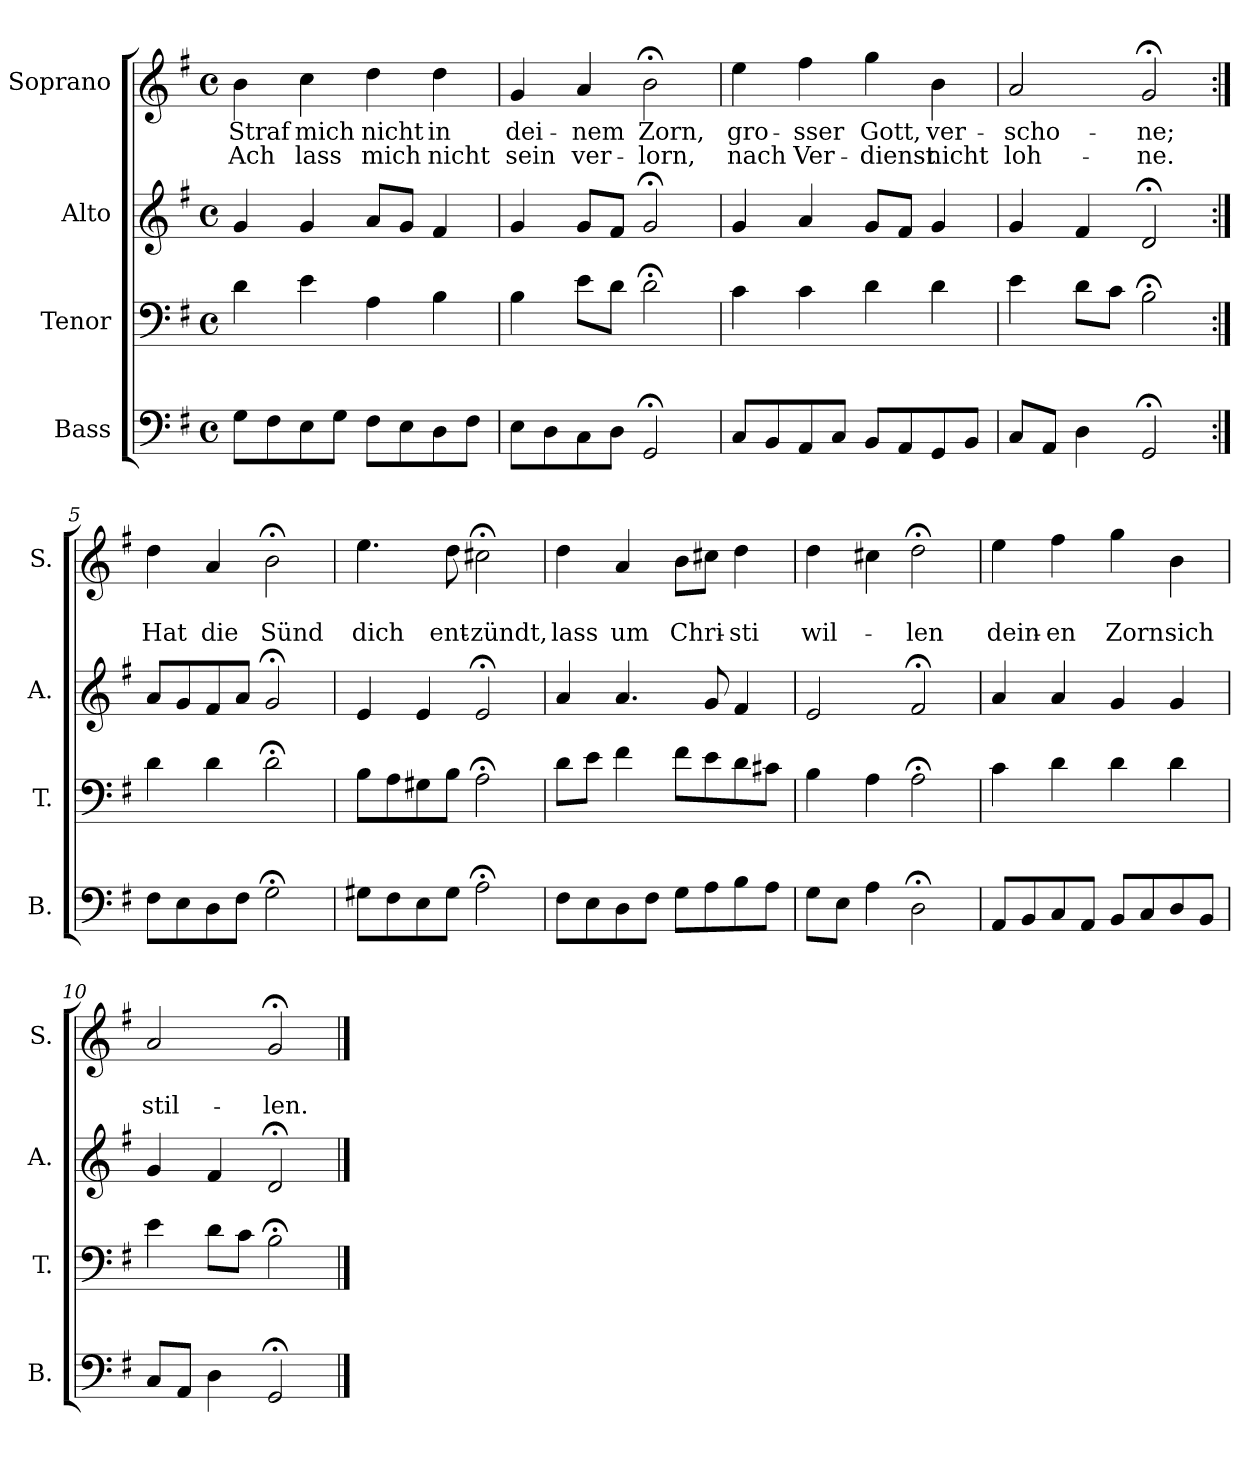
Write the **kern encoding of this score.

**kern	**kern	**kern	**kern	**text	**text
*part4	*part3	*part2	*part1	*part1	*part1
*staff4	*staff3	*staff2	*staff1	*staff1	*staff1
*I"Bass	*I"Tenor	*I"Alto	*I"Soprano	*	*
*I'B.	*I'T.	*I'A.	*I'S.	*	*
*clefF4	*clefF4	*clefG2	*clefG2	*	*
*k[f#]	*k[f#]	*k[f#]	*k[f#]	*	*
*G:	*G:	*G:	*G:	*	*
*M4/4	*M4/4	*M4/4	*M4/4	*	*
*met(c)	*met(c)	*met(c)	*met(c)	*	*
=1	=1	=1	=1	=1	=1
8G\L	4d\	4g/	4b\	Straf	Ach
8F#\	.	.	.	.	.
8E\	4e\	4g/	4cc\	mich	lass
8G\J	.	.	.	.	.
8F#\L	4A\	8a/L	4dd\	nicht	mich
8E\	.	8g/J	.	.	.
8D\	4B\	4f#/	4dd\	in	nicht
8F#\J	.	.	.	.	.
=2	=2	=2	=2	=2	=2
8E\L	4B\	4g/	4g/	dei-	sein
8D\	.	.	.	.	.
8C\	8e\L	8g/L	4a/	-nem	ver-
8D\J	8d\J	8f#/J	.	.	.
2GG;</	2d;<\	2g;</	2b;<\	Zorn,	-lorn,
=3	=3	=3	=3	=3	=3
8C/L	4c\	4g/	4ee\	gro-	nach
8BB/	.	.	.	.	.
8AA/	4c\	4a/	4ff#\	-sser	Ver-
8C/J	.	.	.	.	.
8BB/L	4d\	8g/L	4gg\	Gott,	-dienst
8AA/	.	8f#/J	.	.	.
8GG/	4d\	4g/	4b\	ver-	nicht
8BB/J	.	.	.	.	.
=4	=4	=4	=4	=4	=4
8C/L	4e\	4g/	2a/	-scho-	loh-
8AA/J	.	.	.	.	.
4D\	8d\L	4f#/	.	.	.
.	8c\J	.	.	.	.
2GG;</	2B;<\	2d;</	2g;</	-ne;	-ne.
=5:|!	=5:|!	=5:|!	=5:|!	=5:|!	=5:|!
8F#\L	4d\	8a/L	4dd\	.	Hat
8E\	.	8g/	.	.	.
8D\	4d\	8f#/	4a/	.	die
8F#\J	.	8a/J	.	.	.
2G;<\	2d;<\	2g;</	2b;<\	.	Sünd
!!LO:LB:g=z
=6	=6	=6	=6	=6	=6
8G#X\L	8B\L	4e/	4.ee\	.	dich
8F#\	8A\	.	.	.	.
8E\	8G#X\	4e/	.	.	.
8G#\J	8B\J	.	8dd\	.	ent-
2A;<\	2A;<\	2e;</	2cc#X;<\	.	-zündt,
=7	=7	=7	=7	=7	=7
8F#\L	8d\L	4a/	4dd\	.	lass
8E\	8e\J	.	.	.	.
8D\	4f#\	4.a/	4a/	.	um
8F#\J	.	.	.	.	.
8G\L	8f#\L	.	8b\L	.	Chri-
8A\	8e\	8g/	8cc#X\J	.	.
8B\	8d\	4f#/	4dd\	.	-sti
8A\J	8c#X\J	.	.	.	.
=8	=8	=8	=8	=8	=8
8G\L	4B\	2e/	4dd\	.	wil-
8E\J	.	.	.	.	.
4A\	4A\	.	4cc#X\	.	.
2D;<\	2A;<\	2f#;</	2dd;<\	.	-len
=9	=9	=9	=9	=9	=9
8AA/L	4c\	4a/	4ee\	.	dein-
8BB/	.	.	.	.	.
8C/	4d\	4a/	4ff#\	.	-en
8AA/J	.	.	.	.	.
8BB/L	4d\	4g/	4gg\	.	Zorn
8C/	.	.	.	.	.
8D/	4d\	4g/	4b\	.	sich
8BB/J	.	.	.	.	.
=10	=10	=10	=10	=10	=10
8C/L	4e\	4g/	2a/	.	stil-
8AA/J	.	.	.	.	.
4D\	8d\L	4f#/	.	.	.
.	8c\J	.	.	.	.
2GG;</	2B;<\	2d;</	2g;</	.	-len.
==	==	==	==	==	==
*-	*-	*-	*-	*-	*-
